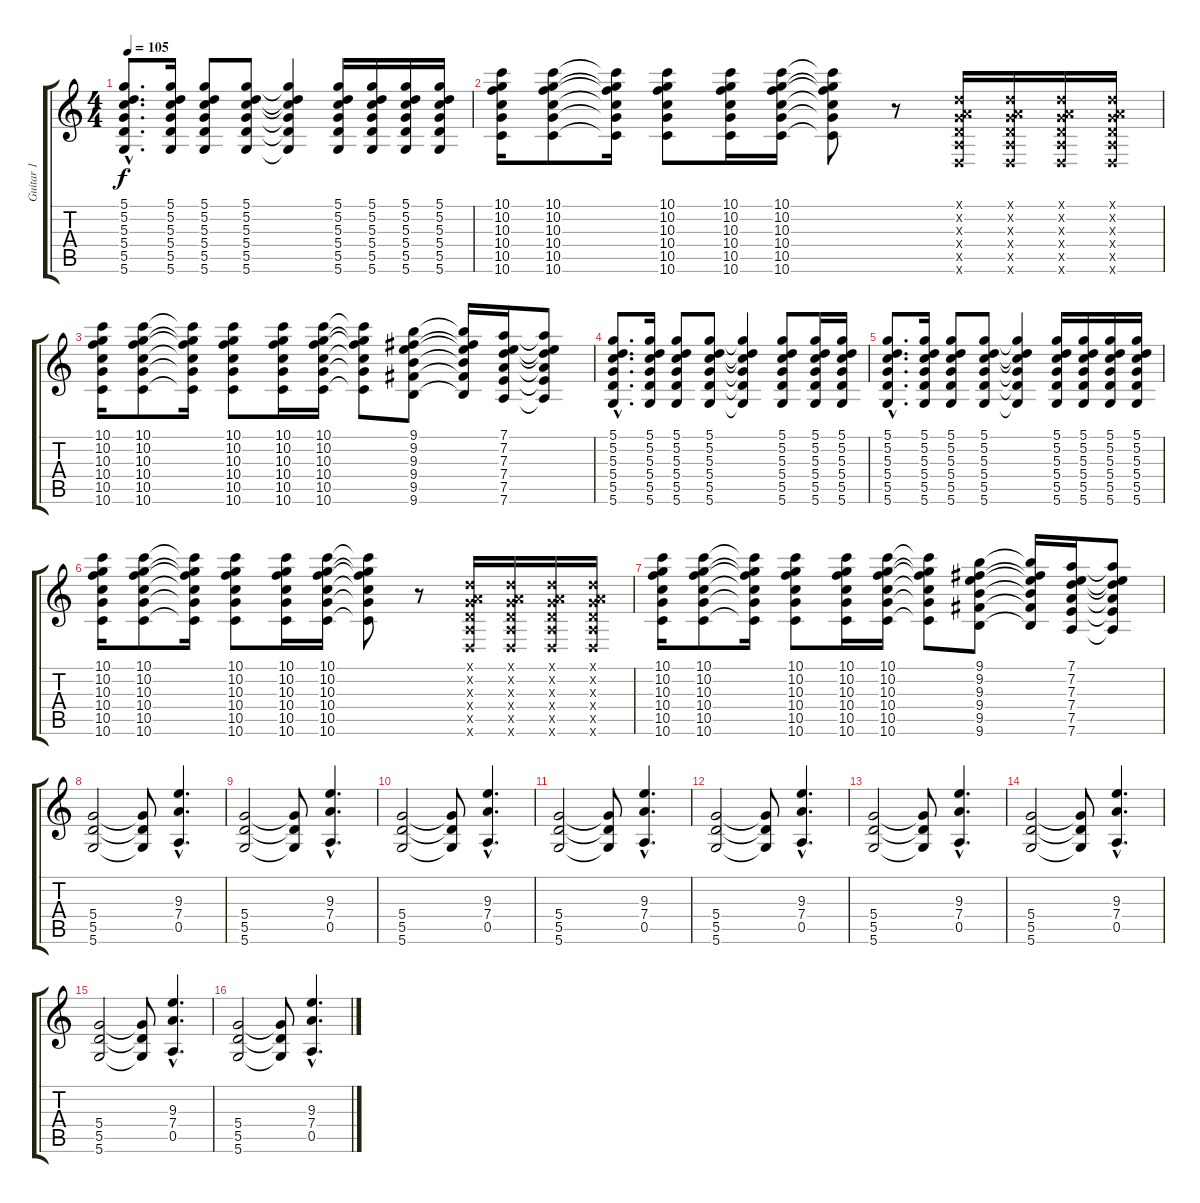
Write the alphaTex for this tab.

\track ("Guitar 1" "Guitar 1") {instrument electricguitarjazz}
\staff {score tabs}
\tuning (D4 A3 G3 D3 A2 D2) {hide}
\ts (4 4)
\tempo 105
\clef g2
\ks c
(5.1{hac} 5.2{hac} 5.3{hac} 5.4{hac} 5.5{hac} 5.6{hac}).8{d dy f} (5.1 5.2 5.3 5.4 5.5 5.6).16 (5.1 5.2 5.3 5.4 5.5 5.6).8 (5.1 5.2 5.3 5.4 5.5 5.6).8 (5.1{t} 5.2{t} 5.3{t} 5.4{t} 5.5{t} 5.6{t}).4 (5.1 5.2 5.3 5.4 5.5 5.6).16 (5.1 5.2 5.3 5.4 5.5 5.6).16 (5.1 5.2 5.3 5.4 5.5 5.6).16 (5.1 5.2 5.3 5.4 5.5 5.6).16 |
(10.1 10.2 10.3 10.4 10.5 10.6).16 (10.1 10.2 10.3 10.4 10.5 10.6).8 (10.1{t} 10.2{t} 10.3{t} 10.4{t} 10.5{t} 10.6{t}).16 (10.1 10.2 10.3 10.4 10.5 10.6).8 (10.1 10.2 10.3 10.4 10.5 10.6).16 (10.1 10.2 10.3 10.4 10.5 10.6).16 (10.1{t} 10.2{t} 10.3{t} 10.4{t} 10.5{t} 10.6{t}).8 r.8 (0.1{x} 0.2{x} 0.3{x} 0.4{x} 0.5{x} 0.6{x}).16 (0.1{x} 0.2{x} 0.3{x} 0.4{x} 0.5{x} 0.6{x}).16 (0.1{x} 0.2{x} 0.3{x} 0.4{x} 0.5{x} 0.6{x}).16 (0.1{x} 0.2{x} 0.3{x} 0.4{x} 0.5{x} 0.6{x}).16 |
(10.1 10.2 10.3 10.4 10.5 10.6).16 (10.1 10.2 10.3 10.4 10.5 10.6).8 (10.1{t} 10.2{t} 10.3{t} 10.4{t} 10.5{t} 10.6{t}).16 (10.1 10.2 10.3 10.4 10.5 10.6).8 (10.1 10.2 10.3 10.4 10.5 10.6).16 (10.1 10.2 10.3 10.4 10.5 10.6).16 (10.1{t} 10.2{t} 10.3{t} 10.4{t} 10.5{t} 10.6{t}).8 (9.1 9.2 9.3 9.4 9.5 9.6).8 (9.1{t} 9.2{t} 9.3{t} 9.4{t} 9.5{t} 9.6{t}).16 (7.1 7.2 7.3 7.4 7.5 7.6).16 (7.1{t} 7.2{t} 7.3{t} 7.4{t} 7.5{t} 7.6{t}).8 |
(5.1{hac} 5.2{hac} 5.3{hac} 5.4{hac} 5.5{hac} 5.6{hac}).8{d} (5.1 5.2 5.3 5.4 5.5 5.6).16 (5.1 5.2 5.3 5.4 5.5 5.6).8 (5.1 5.2 5.3 5.4 5.5 5.6).8 (5.1{t} 5.2{t} 5.3{t} 5.4{t} 5.5{t} 5.6{t}).4 (5.1 5.2 5.3 5.4 5.5 5.6).8 (5.1 5.2 5.3 5.4 5.5 5.6).16 (5.1 5.2 5.3 5.4 5.5 5.6).16 |
(5.1{hac} 5.2{hac} 5.3{hac} 5.4{hac} 5.5{hac} 5.6{hac}).8{d} (5.1 5.2 5.3 5.4 5.5 5.6).16 (5.1 5.2 5.3 5.4 5.5 5.6).8 (5.1 5.2 5.3 5.4 5.5 5.6).8 (5.1{t} 5.2{t} 5.3{t} 5.4{t} 5.5{t} 5.6{t}).4 (5.1 5.2 5.3 5.4 5.5 5.6).16 (5.1 5.2 5.3 5.4 5.5 5.6).16 (5.1 5.2 5.3 5.4 5.5 5.6).16 (5.1 5.2 5.3 5.4 5.5 5.6).16 |
(10.1 10.2 10.3 10.4 10.5 10.6).16 (10.1 10.2 10.3 10.4 10.5 10.6).8 (10.1{t} 10.2{t} 10.3{t} 10.4{t} 10.5{t} 10.6{t}).16 (10.1 10.2 10.3 10.4 10.5 10.6).8 (10.1 10.2 10.3 10.4 10.5 10.6).16 (10.1 10.2 10.3 10.4 10.5 10.6).16 (10.1{t} 10.2{t} 10.3{t} 10.4{t} 10.5{t} 10.6{t}).8 r.8 (0.1{x} 0.2{x} 0.3{x} 0.4{x} 0.5{x} 0.6{x}).16 (0.1{x} 0.2{x} 0.3{x} 0.4{x} 0.5{x} 0.6{x}).16 (0.1{x} 0.2{x} 0.3{x} 0.4{x} 0.5{x} 0.6{x}).16 (0.1{x} 0.2{x} 0.3{x} 0.4{x} 0.5{x} 0.6{x}).16 |
(10.1 10.2 10.3 10.4 10.5 10.6).16 (10.1 10.2 10.3 10.4 10.5 10.6).8 (10.1{t} 10.2{t} 10.3{t} 10.4{t} 10.5{t} 10.6{t}).16 (10.1 10.2 10.3 10.4 10.5 10.6).8 (10.1 10.2 10.3 10.4 10.5 10.6).16 (10.1 10.2 10.3 10.4 10.5 10.6).16 (10.1{t} 10.2{t} 10.3{t} 10.4{t} 10.5{t} 10.6{t}).8 (9.1 9.2 9.3 9.4 9.5 9.6).8 (9.1{t} 9.2{t} 9.3{t} 9.4{t} 9.5{t} 9.6{t}).16 (7.1 7.2 7.3 7.4 7.5 7.6).16 (7.1{t} 7.2{t} 7.3{t} 7.4{t} 7.5{t} 7.6{t}).8 |
(5.4 5.5 5.6).2{instrument electricguitarjazz} (5.4{t} 5.5{t} 5.6{t}).8 (9.3{hac} 7.4{hac} 0.5{hac}).4{d} |
(5.4 5.5 5.6).2 (5.4{t} 5.5{t} 5.6{t}).8 (9.3{hac} 7.4{hac} 0.5{hac}).4{d} |
(5.4 5.5 5.6).2 (5.4{t} 5.5{t} 5.6{t}).8 (9.3{hac} 7.4{hac} 0.5{hac}).4{d} |
(5.4 5.5 5.6).2 (5.4{t} 5.5{t} 5.6{t}).8 (9.3{hac} 7.4{hac} 0.5{hac}).4{d} |
(5.4 5.5 5.6).2 (5.4{t} 5.5{t} 5.6{t}).8 (9.3{hac} 7.4{hac} 0.5{hac}).4{d} |
(5.4 5.5 5.6).2 (5.4{t} 5.5{t} 5.6{t}).8 (9.3{hac} 7.4{hac} 0.5{hac}).4{d} |
(5.4 5.5 5.6).2 (5.4{t} 5.5{t} 5.6{t}).8 (9.3{hac} 7.4{hac} 0.5{hac}).4{d} |
(5.4 5.5 5.6).2 (5.4{t} 5.5{t} 5.6{t}).8 (9.3{hac} 7.4{hac} 0.5{hac}).4{d} |
(5.4 5.5 5.6).2 (5.4{t} 5.5{t} 5.6{t}).8 (9.3{hac} 7.4{hac} 0.5{hac}).4{d}
